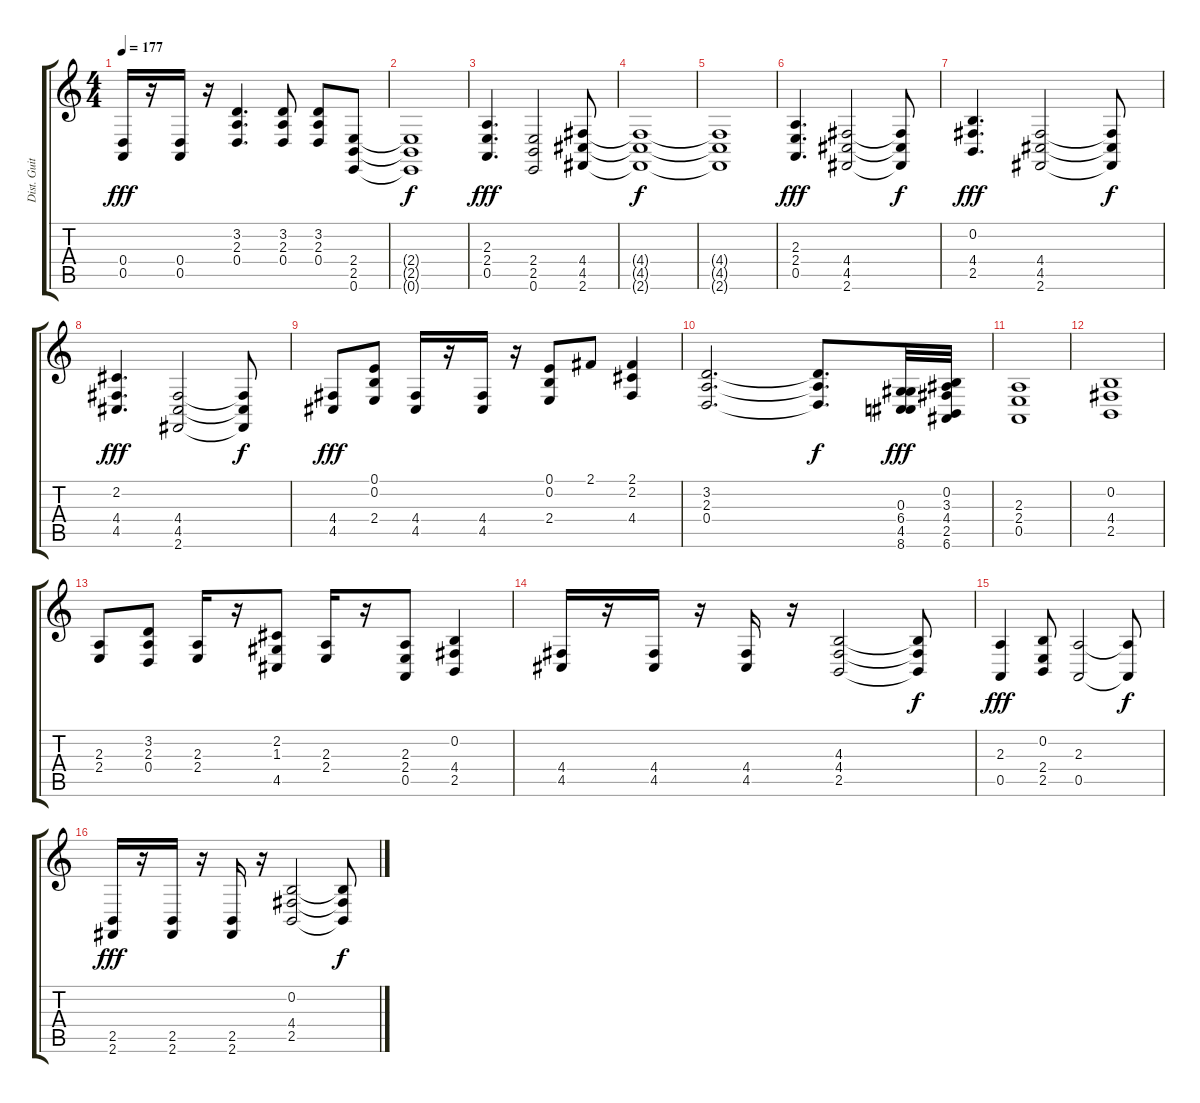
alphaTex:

\track ("Dist. Guitar 5" "Dist. Guit") {instrument stringensemble1}
\staff {score tabs}
\tuning (E4 B3 G3 D3 A2 E2) {hide}
\ts (4 4)
\tempo 177
\clef g2
\ks c
(0.4 0.5).16{dy fff} r.16 (0.4 0.5).16 r.16 (3.2 2.3 0.4).4{d} (3.2 2.3 0.4).8 (3.2 2.3 0.4).8 (2.4 2.5 0.6).8 |
(2.4{t} 2.5{t} 0.6{t}).1{dy f} |
(2.3 2.4 0.5).4{d dy fff} (2.4 2.5 0.6).2 (4.4 4.5 2.6).8 |
(4.4{t} 4.5{t} 2.6{t}).1{dy f} |
(4.4{t} 4.5{t} 2.6{t}).1 |
(2.3 2.4 0.5).4{d dy fff} (4.4 4.5 2.6).2 (4.4{t} 4.5{t} 2.6{t}).8{dy f} |
(0.2 4.4 2.5).4{d dy fff} (4.4 4.5 2.6).2 (4.4{t} 4.5{t} 2.6{t}).8{dy f} |
(2.2 4.4 4.5).4{d dy fff} (4.4 4.5 2.6).2 (4.4{t} 4.5{t} 2.6{t}).8{dy f} |
(4.4 4.5).8{dy fff} (0.1 0.2 2.4).8 (4.4 4.5).16 r.16 (4.4 4.5).16 r.16 (0.1 0.2 2.4).8 2.1.8 (2.1 2.2 4.4).4 |
(3.2 2.3 0.4).2{d} (3.2{t} 2.3{t} 0.4{t}).8{d dy f} (0.3 6.4 4.5 8.6).32{dy fff} (0.2 3.3 4.4 2.5 6.6).32 |
(2.3 2.4 0.5).1 |
(0.2 4.4 2.5).1 |
(2.3 2.4).8 (3.2 2.3 0.4).8 (2.3 2.4).16 r.16 (2.2 1.3 4.5).8 (2.3 2.4).16 r.16 (2.3 2.4 0.5).8 (0.2 4.4 2.5).4 |
(4.4 4.5).16 r.16 (4.4 4.5).16 r.16 (4.4 4.5).16 r.16 (4.3 4.4 2.5).2 (4.3{t} 4.4{t} 2.5{t}).8{dy f} |
(2.3 0.5).4{dy fff} (0.2 2.4 2.5).8 (2.3 0.5).2 (2.3{t} 0.5{t}).8{dy f} |
(2.5 2.6).16{dy fff} r.16 (2.5 2.6).16 r.16 (2.5 2.6).16 r.16 (0.2 4.4 2.5).2 (0.2{t} 4.4{t} 2.5{t}).8{dy f}
